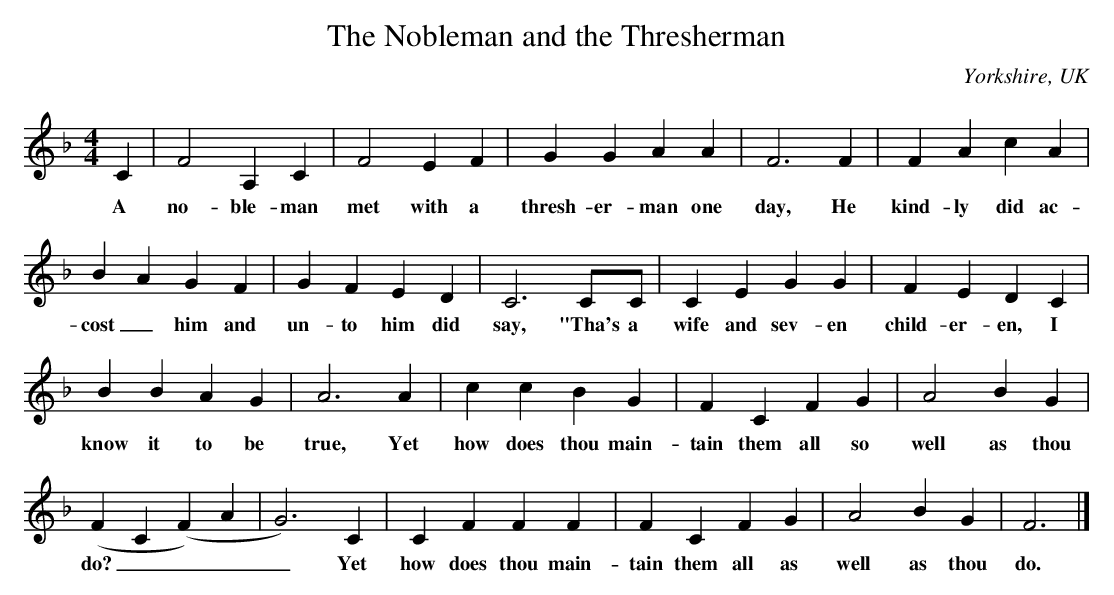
X:1
T:The Nobleman and the Thresherman
O:Yorkshire, UK
M:4/4
L:1/4
K:F
C|F2 A, C|F2 E F|G G A A|F3 F|F A c A|
w: A no- ble- man met with a thresh- er- man one day, He kind- ly did ac-
B A G F|G F E D|C3 C/C/|C E G G|F E D C|
w: cost_ him and un- to him did say, "Tha's a wife and sev- en child- er- en, I
B B A G|A3 A|c c B G|F C F G|A2 B G|
w: know it to be true, Yet how does thou main- tain them all so well as thou
(F C (F) A|G3) C|C F F F|F C F G|A2 B G|F3|]
w: do?____ Yet how does thou main- tain them all as well as thou do.
